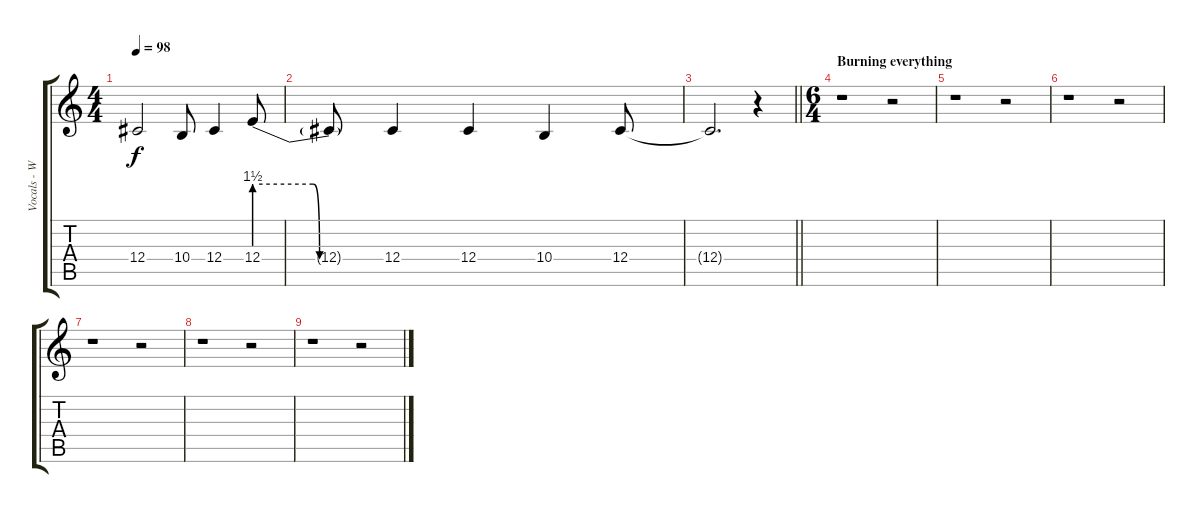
\track ("Vocals - William DuVall" "Vocals - W") {instrument altosax}
\staff {score tabs}
\tuning (Eb4 Bb3 Gb3 Db3 Ab2 Db2) {hide}
\ts (4 4)
\tempo 98
\clef g2
\ks c
12.4{t}.2{dy f} 10.4.8 12.4.4 12.4{be (custom 0 6 27 6 30 0 60 0)}.8 |
12.4{t}.8 12.4.4 12.4.4 10.4.4 12.4.8 |
\barLineRight lightlight
12.4{t}.2{d} r.4 |
\ts (6 4)
\section ("" "Burning everything")
r.1 r.2 |
r.1 r.2 |
r.1 r.2 |
r.1 r.2 |
r.1 r.2 |
r.1 r.2
